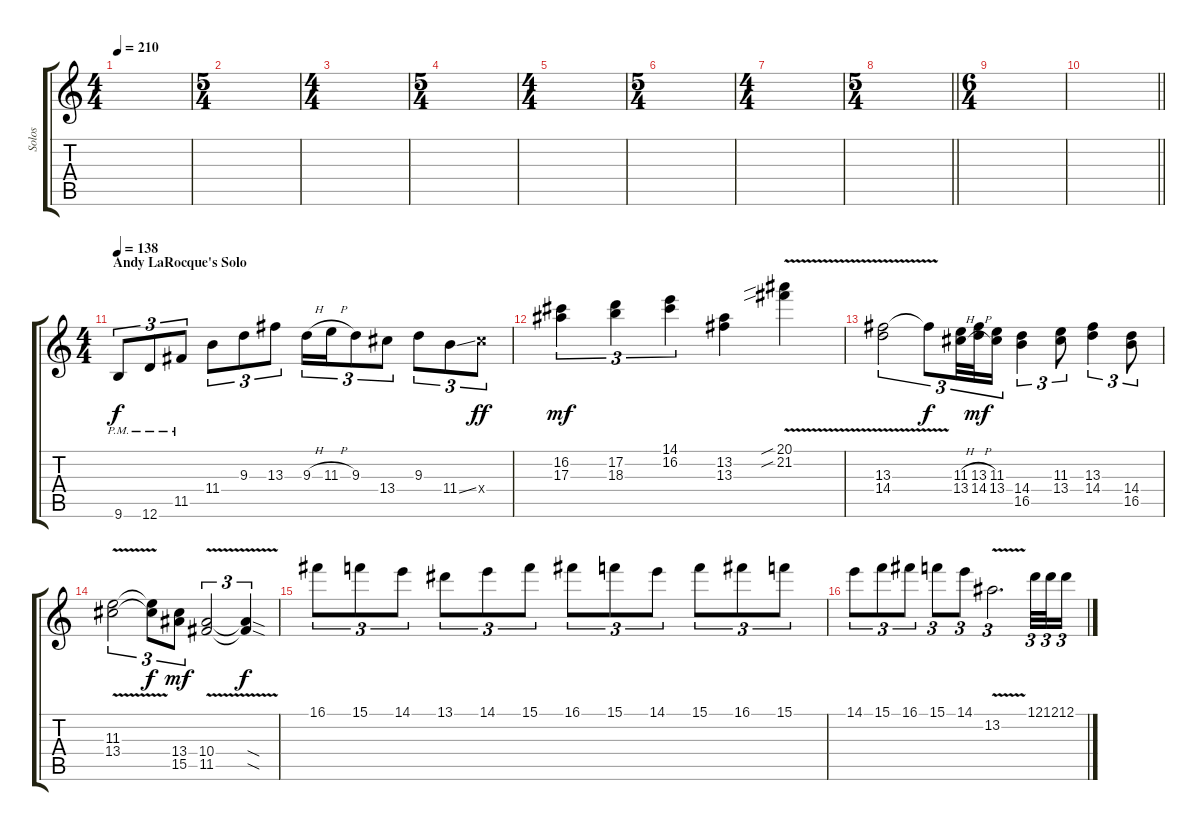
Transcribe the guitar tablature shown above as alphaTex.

\track ("Solos" "Solos") {instrument distortionguitar}
\staff {score tabs}
\tuning (D4 A3 F3 C3 G2 D2) {hide}
\ts (4 4)
\tempo 210
\clef g2
\ks c
|
\ts (5 4)
|
\ts (4 4)
|
\ts (5 4)
|
\ts (4 4)
|
\ts (5 4)
|
\ts (4 4)
|
\ts (5 4)
\barLineRight lightlight
|
\ts (6 4)
\section ("" "")
|
\barLineRight lightlight
|
\ts (4 4)
\section ("" "Andy LaRocque's Solo")
\tempo 138
9.6{pm}.8{tu (3 2)} 12.6{pm}.8{tu (3 2)} 11.5{pm}.8{tu (3 2)} 11.4.8{tu (3 2)} 9.3.8{tu (3 2)} 13.3.8{tu (3 2)} 9.3{h}.16{tu (3 2)} 11.3{h}.16{tu (3 2)} 9.3.8{tu (3 2)} 13.4.8{tu (3 2)} 9.3.8{tu (3 2)} 11.4{ss}.8{tu (3 2)} 13.4{x}.8{tu (3 2) dy ff} |
(16.2 17.3).4{tu (3 2) dy mf} (17.2 18.3).4{tu (3 2)} (14.1 16.2).4{tu (3 2)} (13.2 13.3).4 (20.1{sib} 21.2{v sib}).4 |
(13.3{v} 14.4).2{tu (3 2)} 13.3{t}.8{tu (3 2) dy f} (11.3{h} 13.4{h}).32{tu (3 2)} (13.3{h} 14.4{h}).32{tu (3 2) dy mf} (11.3 13.4).16{tu (3 2)} (14.4 16.5).4{tu (3 2)} (11.3 13.4).8{tu (3 2)} (13.3 14.4).4{tu (3 2)} (14.4 16.5).8{tu (3 2)} |
(11.3{v} 13.4{v}).2{tu (3 2)} (11.3{t} 13.4{t}).8{tu (3 2) dy f} (13.4 15.5).8{tu (3 2) dy mf} (10.4{v} 11.5{v}).2{tu (3 2)} (10.4{sod t} 11.5{sod t}).4{tu (3 2) dy f} |
16.1.8{tu (3 2)} 15.1.8{tu (3 2)} 14.1.8{tu (3 2)} 13.1.8{tu (3 2)} 14.1.8{tu (3 2)} 15.1.8{tu (3 2)} 16.1.8{tu (3 2)} 15.1.8{tu (3 2)} 14.1.8{tu (3 2)} 15.1.8{tu (3 2)} 16.1.8{tu (3 2)} 15.1.8{tu (3 2)} |
14.1.8{tu (3 2)} 15.1.8{tu (3 2)} 16.1.8{tu (3 2)} 15.1.8{tu (3 2)} 14.1.8{tu (3 2)} 13.2{v}.2{d tu (3 2)} 12.1.32{tu (3 2)} 12.1.32{tu (3 2)} 12.1.16{tu (3 2)}
